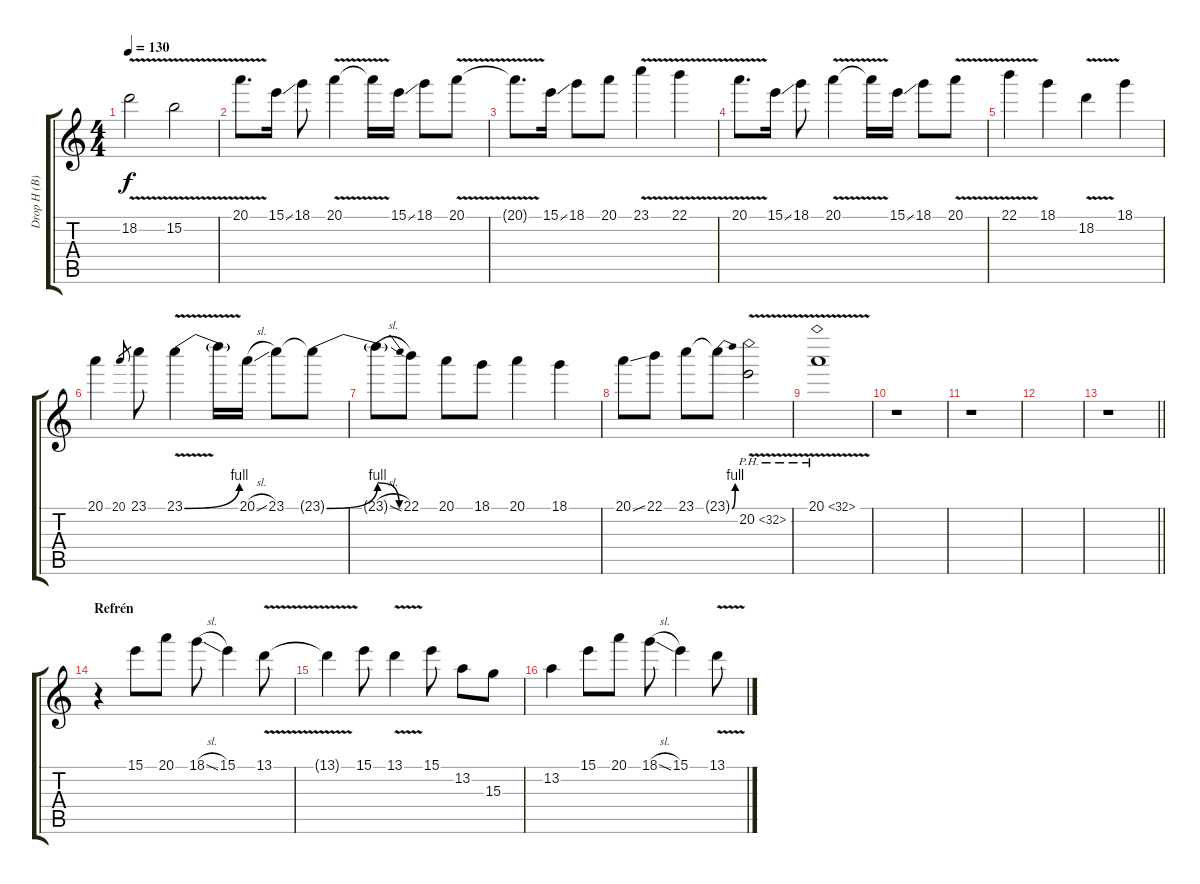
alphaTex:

\track ("Drop H (B)" "Drop H (B)") {instrument distortionguitar}
\staff {score tabs}
\tuning (Db4 Ab3 E3 B2 Gb2 B1) {hide}
\ts (4 4)
\tempo 130
\clef g2
\ks c
18.2{v}.2{dy f} 15.2{v}.2 |
20.1{v}.8{d} 15.1{ss}.16 18.1.8 20.1{v}.4 20.1{t}.16 15.1{ss}.16 18.1.8 20.1{v}.8 |
20.1{t}.8{d} 15.1{ss}.16 18.1.8 20.1.8 23.1{v}.4 22.1{v}.4 |
20.1{v}.8{d} 15.1{ss}.16 18.1.8 20.1{v}.4 20.1{t}.16 15.1{ss}.16 18.1.8 20.1{v}.8 |
22.1{v}.4 18.1.4 18.2{v}.4 18.1.4 |
20.1.4 20.1.8{gr} 23.1.8 23.1{be (bend 0 0 60 4) v}.4 23.1{t}.16 20.1{sl}.16 23.1.8 23.1{be (bend 0 0 60 4) t}.8 |
23.1{be (release 0 4 60 0) sl t}.8 22.1.8 20.1.8 18.1.8 20.1.4 18.1.4 |
20.1{ss}.8 22.1.8 23.1.8 23.1{be (bend 0 0 60 4) t}.8 20.2{ph 12 v}.2 |
20.1{ph 12 v}.1 |
r.1 |
r.1 |
|
\barLineRight lightlight
r.1 |
\section ("" "Refrén")
r.4 15.1.8 20.1.8 18.1{sl}.8 15.1.4 13.1{v}.8 |
13.1{t}.4 15.1.8 13.1{v}.4 15.1.8 13.2.8 15.3.8 |
13.2.4 15.1.8 20.1.8 18.1{sl}.8 15.1.4 13.1{v}.8
